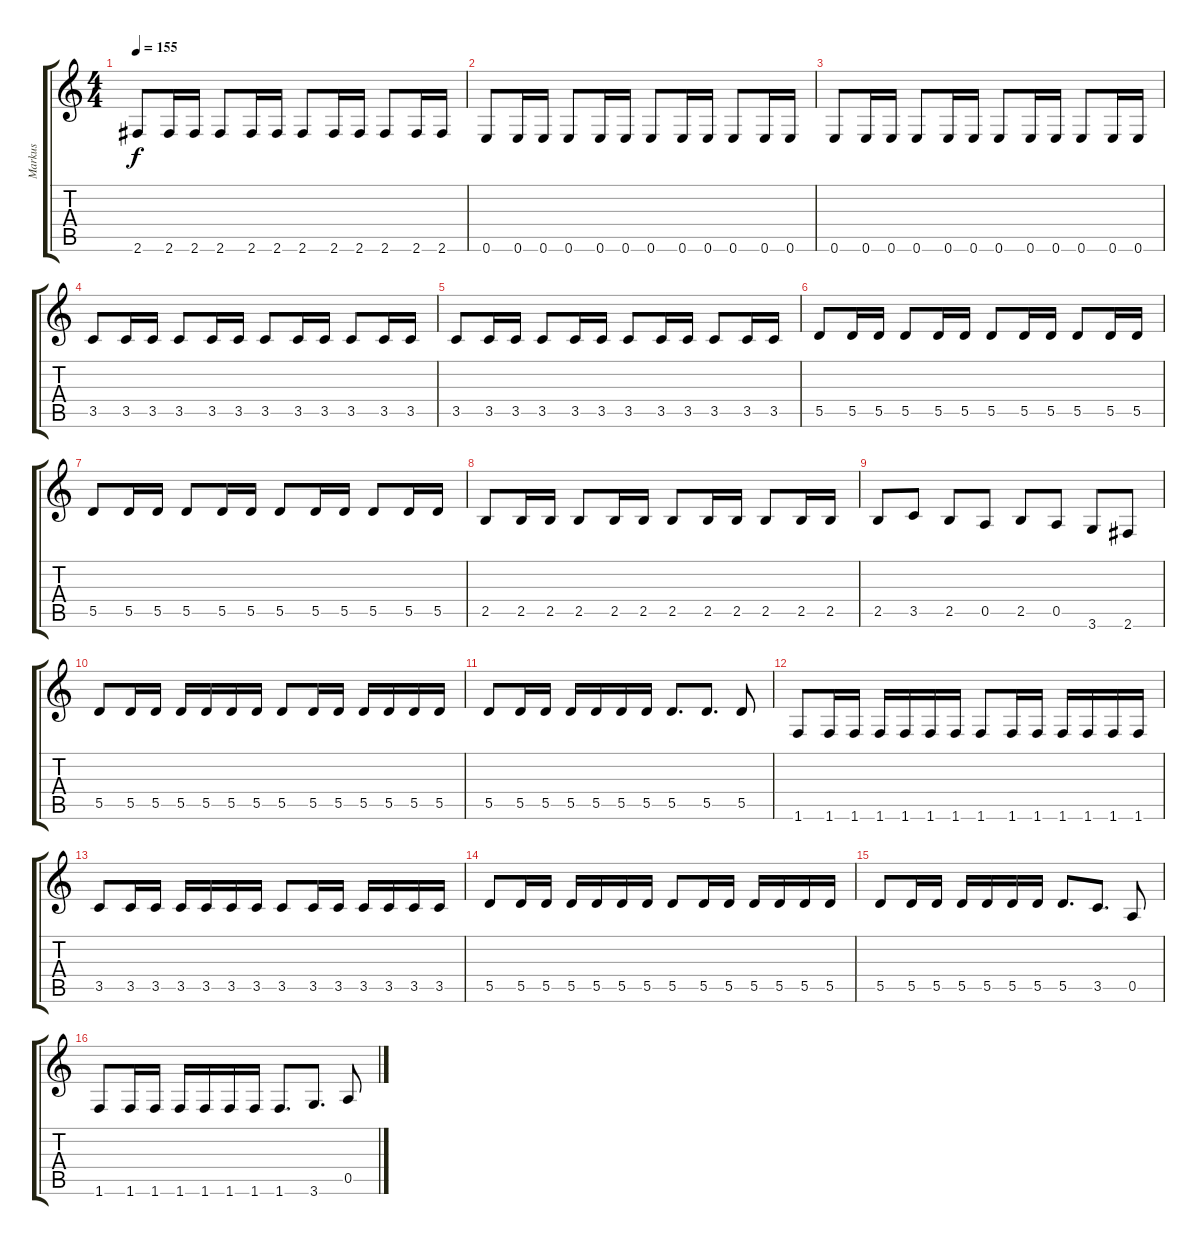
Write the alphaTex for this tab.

\track ("Markus" "Markus") {instrument electricbassfinger}
\staff {score tabs}
\tuning (E4 B3 G3 D3 A2 E2) {hide}
\ts (4 4)
\tempo 155
\clef g2
\ks c
2.6.8{dy f} 2.6.16 2.6.16 2.6.8 2.6.16 2.6.16 2.6.8 2.6.16 2.6.16 2.6.8 2.6.16 2.6.16 |
0.6.8 0.6.16 0.6.16 0.6.8 0.6.16 0.6.16 0.6.8 0.6.16 0.6.16 0.6.8 0.6.16 0.6.16 |
0.6.8 0.6.16 0.6.16 0.6.8 0.6.16 0.6.16 0.6.8 0.6.16 0.6.16 0.6.8 0.6.16 0.6.16 |
3.5.8 3.5.16 3.5.16 3.5.8 3.5.16 3.5.16 3.5.8 3.5.16 3.5.16 3.5.8 3.5.16 3.5.16 |
3.5.8 3.5.16 3.5.16 3.5.8 3.5.16 3.5.16 3.5.8 3.5.16 3.5.16 3.5.8 3.5.16 3.5.16 |
5.5.8 5.5.16 5.5.16 5.5.8 5.5.16 5.5.16 5.5.8 5.5.16 5.5.16 5.5.8 5.5.16 5.5.16 |
5.5.8 5.5.16 5.5.16 5.5.8 5.5.16 5.5.16 5.5.8 5.5.16 5.5.16 5.5.8 5.5.16 5.5.16 |
2.5.8 2.5.16 2.5.16 2.5.8 2.5.16 2.5.16 2.5.8 2.5.16 2.5.16 2.5.8 2.5.16 2.5.16 |
2.5.8 3.5.8 2.5.8 0.5.8 2.5.8 0.5.8 3.6.8 2.6.8 |
5.5.8 5.5.16 5.5.16 5.5.16 5.5.16 5.5.16 5.5.16 5.5.8 5.5.16 5.5.16 5.5.16 5.5.16 5.5.16 5.5.16 |
5.5.8 5.5.16 5.5.16 5.5.16 5.5.16 5.5.16 5.5.16 5.5.8{d} 5.5.8{d} 5.5.8 |
1.6.8 1.6.16 1.6.16 1.6.16 1.6.16 1.6.16 1.6.16 1.6.8 1.6.16 1.6.16 1.6.16 1.6.16 1.6.16 1.6.16 |
3.5.8 3.5.16 3.5.16 3.5.16 3.5.16 3.5.16 3.5.16 3.5.8 3.5.16 3.5.16 3.5.16 3.5.16 3.5.16 3.5.16 |
5.5.8 5.5.16 5.5.16 5.5.16 5.5.16 5.5.16 5.5.16 5.5.8 5.5.16 5.5.16 5.5.16 5.5.16 5.5.16 5.5.16 |
5.5.8 5.5.16 5.5.16 5.5.16 5.5.16 5.5.16 5.5.16 5.5.8{d} 3.5.8{d} 0.5.8 |
1.6.8 1.6.16 1.6.16 1.6.16 1.6.16 1.6.16 1.6.16 1.6.8{d} 3.6.8{d} 0.5.8
